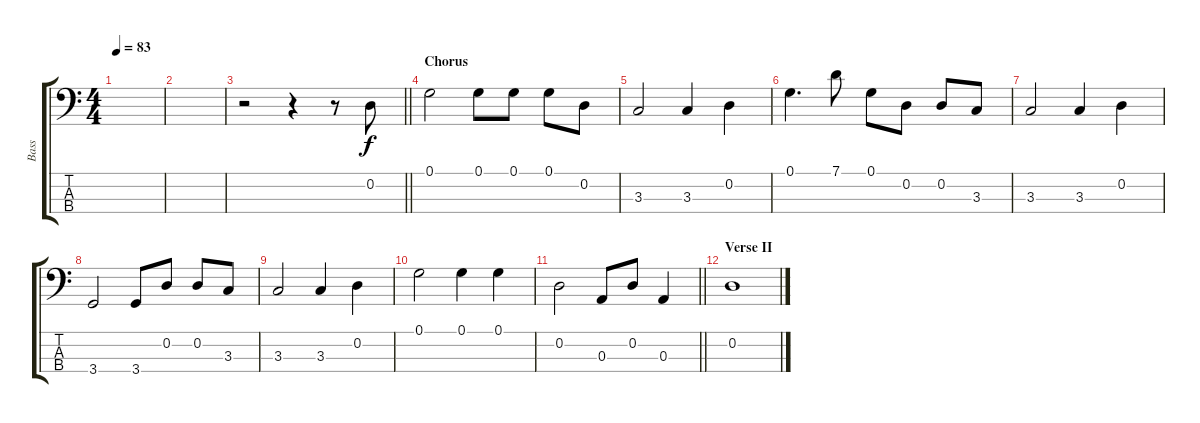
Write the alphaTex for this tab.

\track ("Bass" "Bass") {instrument electricbassfinger}
\staff {score tabs}
\tuning (G2 D2 A1 E1) {hide}
\ts (4 4)
\tempo 83
\clef f4
\ks c
|
|
\barLineRight lightlight
r.2 r.4 r.8 0.2.8 |
\section ("" "Chorus")
0.1.2 0.1.8 0.1.8 0.1.8 0.2.8 |
3.3.2 3.3.4 0.2.4 |
0.1.4{d} 7.1.8 0.1.8 0.2.8 0.2.8 3.3.8 |
3.3.2 3.3.4 0.2.4 |
3.4.2 3.4.8 0.2.8 0.2.8 3.3.8 |
3.3.2 3.3.4 0.2.4 |
0.1.2 0.1.4 0.1.4 |
\barLineRight lightlight
0.2.2 0.3.8 0.2.8 0.3.4 |
\section ("" "Verse II")
0.2.1
